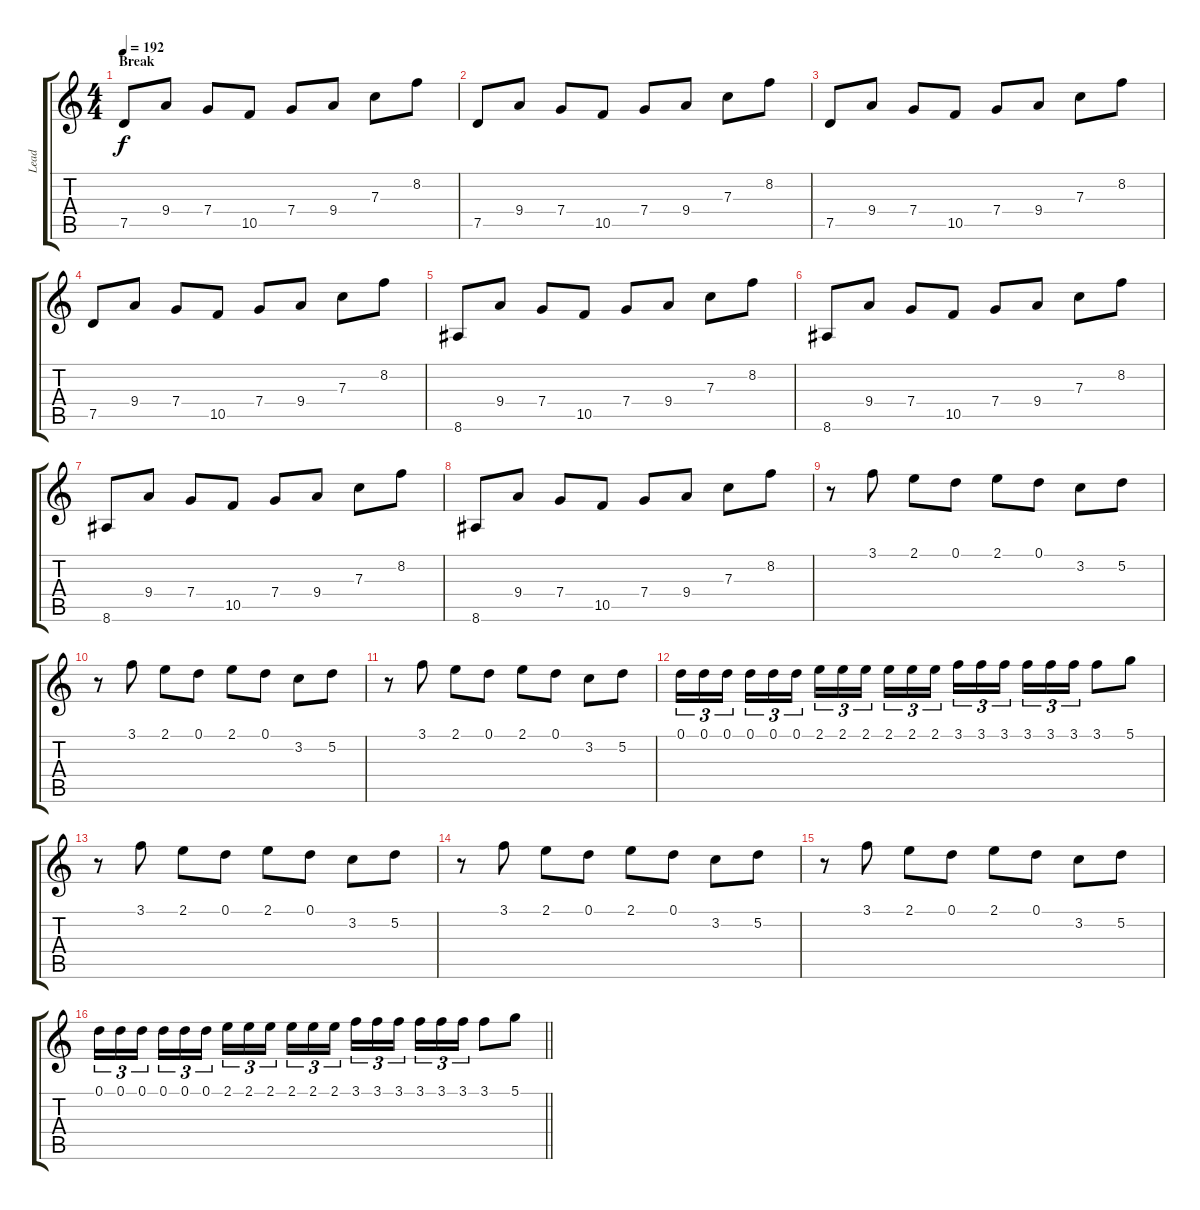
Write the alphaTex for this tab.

\track ("Lead " "Lead ") {instrument acousticguitarsteel}
\staff {score tabs}
\tuning (D4 A3 F3 C3 G2 D2) {hide}
\ts (4 4)
\section ("" "Break")
\tempo 192
\clef g2
\ks c
7.5.8{dy f} 9.4.8 7.4.8 10.5.8 7.4.8 9.4.8 7.3.8 8.2.8 |
7.5.8 9.4.8 7.4.8 10.5.8 7.4.8 9.4.8 7.3.8 8.2.8 |
7.5.8 9.4.8 7.4.8 10.5.8 7.4.8 9.4.8 7.3.8 8.2.8 |
7.5.8 9.4.8 7.4.8 10.5.8 7.4.8 9.4.8 7.3.8 8.2.8 |
8.6.8 9.4.8 7.4.8 10.5.8 7.4.8 9.4.8 7.3.8 8.2.8 |
8.6.8 9.4.8 7.4.8 10.5.8 7.4.8 9.4.8 7.3.8 8.2.8 |
8.6.8 9.4.8 7.4.8 10.5.8 7.4.8 9.4.8 7.3.8 8.2.8 |
8.6.8 9.4.8 7.4.8 10.5.8 7.4.8 9.4.8 7.3.8 8.2.8 |
r.8 3.1.8 2.1.8 0.1.8 2.1.8 0.1.8 3.2.8 5.2.8 |
r.8 3.1.8 2.1.8 0.1.8 2.1.8 0.1.8 3.2.8 5.2.8 |
r.8 3.1.8 2.1.8 0.1.8 2.1.8 0.1.8 3.2.8 5.2.8 |
0.1.16{tu (3 2)} 0.1.16{tu (3 2)} 0.1.16{tu (3 2)} 0.1.16{tu (3 2)} 0.1.16{tu (3 2)} 0.1.16{tu (3 2)} 2.1.16{tu (3 2)} 2.1.16{tu (3 2)} 2.1.16{tu (3 2)} 2.1.16{tu (3 2)} 2.1.16{tu (3 2)} 2.1.16{tu (3 2)} 3.1.16{tu (3 2)} 3.1.16{tu (3 2)} 3.1.16{tu (3 2)} 3.1.16{tu (3 2)} 3.1.16{tu (3 2)} 3.1.16{tu (3 2)} 3.1.8 5.1.8 |
r.8 3.1.8 2.1.8 0.1.8 2.1.8 0.1.8 3.2.8 5.2.8 |
r.8 3.1.8 2.1.8 0.1.8 2.1.8 0.1.8 3.2.8 5.2.8 |
r.8 3.1.8 2.1.8 0.1.8 2.1.8 0.1.8 3.2.8 5.2.8 |
\barLineRight lightlight
0.1.16{tu (3 2)} 0.1.16{tu (3 2)} 0.1.16{tu (3 2)} 0.1.16{tu (3 2)} 0.1.16{tu (3 2)} 0.1.16{tu (3 2)} 2.1.16{tu (3 2)} 2.1.16{tu (3 2)} 2.1.16{tu (3 2)} 2.1.16{tu (3 2)} 2.1.16{tu (3 2)} 2.1.16{tu (3 2)} 3.1.16{tu (3 2)} 3.1.16{tu (3 2)} 3.1.16{tu (3 2)} 3.1.16{tu (3 2)} 3.1.16{tu (3 2)} 3.1.16{tu (3 2)} 3.1.8 5.1.8
